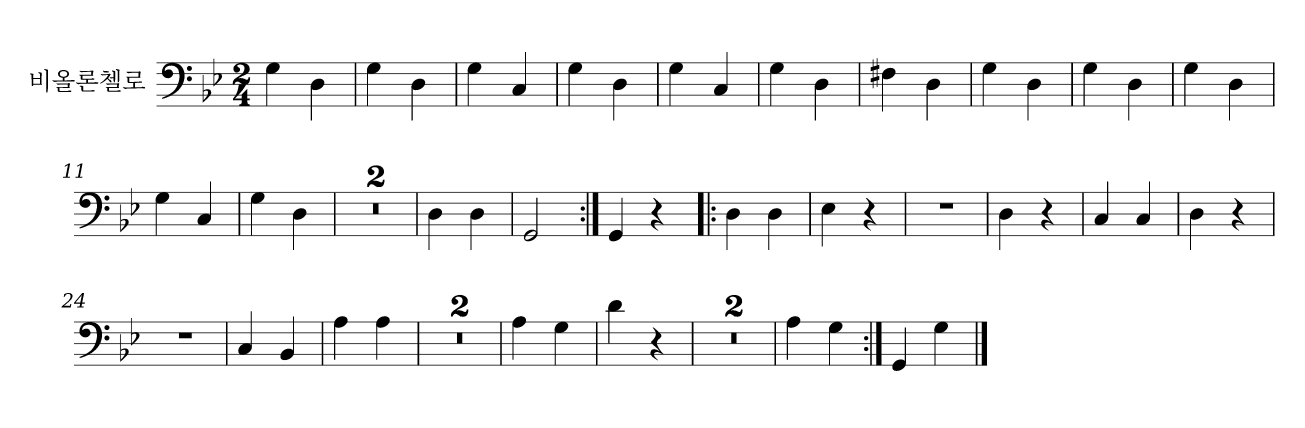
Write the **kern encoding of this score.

**kern
*part1
*staff1
*I"비올론첼로
*clefF4
*k[b-e-]
*M2/4
=1
4G\
4D\
=2
4G\
4D\
=3
4G\
4C/
=4
4G\
4D\
=5
4G\
4C/
=6
4G\
4D\
=7
4F#X\
4D\
=8
4G\
4D\
=9
4G\
4D\
=10
4G\
4D\
=11
4G\
4C/
=12
4G\
4D\
=13
2r
=14
2r
!!LO:LB:g=z
=15
4D\
4D\
=16
2GG/
=17:|!
4GG/
4r
=18!|:
4D\
4D\
=19
4E-\
4r
=20
2r
=21
4D\
4r
=22
4C/
4C/
=23
4D\
4r
=24
2r
=25
4C/
4BB-/
=26
4A\
4A\
=27
2r
=28
2r
!!LO:LB:g=z
=29
4A\
4G\
=30
4d\
4r
=31
2r
=32
2r
=33
4A\
4G\
=34:|!
4GG/
4G\
==
*-
